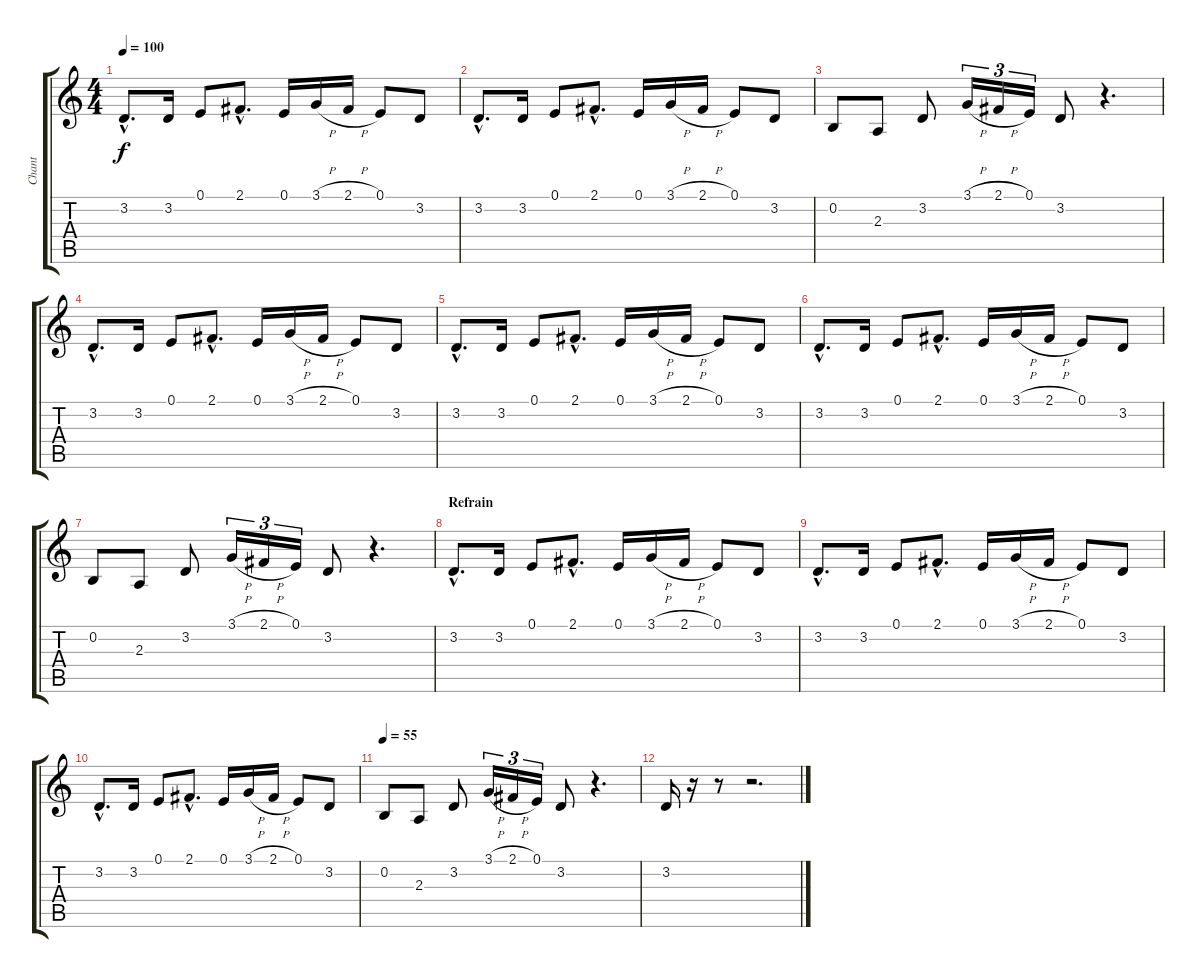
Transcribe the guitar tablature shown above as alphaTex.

\track ("Chant" "Chant") {instrument lead6voice}
\staff {score tabs}
\tuning (E4 B3 G3 D3 A2 E2) {hide}
\ts (4 4)
\tempo 100
\clef g2
\ks c
3.2{hac}.8{d dy f} 3.2.16 0.1.8 2.1{hac}.8{d} 0.1.16 3.1{h}.16 2.1{h}.16 0.1.8 3.2.8 |
3.2{hac}.8{d} 3.2.16 0.1.8 2.1{hac}.8{d} 0.1.16 3.1{h}.16 2.1{h}.16 0.1.8 3.2.8 |
0.2.8 2.3.8 3.2.8 3.1{h}.16{tu (3 2)} 2.1{h}.16{tu (3 2)} 0.1.16{tu (3 2)} 3.2.8 r.4{d} |
3.2{hac}.8{d volume 16} 3.2.16 0.1.8 2.1{hac}.8{d} 0.1.16 3.1{h}.16 2.1{h}.16 0.1.8 3.2.8 |
3.2{hac}.8{d} 3.2.16 0.1.8 2.1{hac}.8{d} 0.1.16 3.1{h}.16 2.1{h}.16 0.1.8 3.2.8 |
3.2{hac}.8{d} 3.2.16 0.1.8 2.1{hac}.8{d} 0.1.16 3.1{h}.16 2.1{h}.16 0.1.8 3.2.8 |
0.2.8 2.3.8 3.2.8 3.1{h}.16{tu (3 2)} 2.1{h}.16{tu (3 2)} 0.1.16{tu (3 2)} 3.2.8 r.4{d} |
\section ("" "Refrain")
3.2{hac}.8{d volume 16} 3.2.16 0.1.8 2.1{hac}.8{d} 0.1.16 3.1{h}.16 2.1{h}.16 0.1.8 3.2.8 |
3.2{hac}.8{d} 3.2.16 0.1.8 2.1{hac}.8{d} 0.1.16 3.1{h}.16 2.1{h}.16 0.1.8 3.2.8 |
3.2{hac}.8{d} 3.2.16 0.1.8 2.1{hac}.8{d} 0.1.16 3.1{h}.16 2.1{h}.16 0.1.8 3.2.8 |
\tempo 55
0.2.8 2.3.8 3.2.8 3.1{h}.16{tu (3 2)} 2.1{h}.16{tu (3 2)} 0.1.16{tu (3 2)} 3.2.8 r.4{d} |
3.2.16 r.16 r.8 r.2{d}
